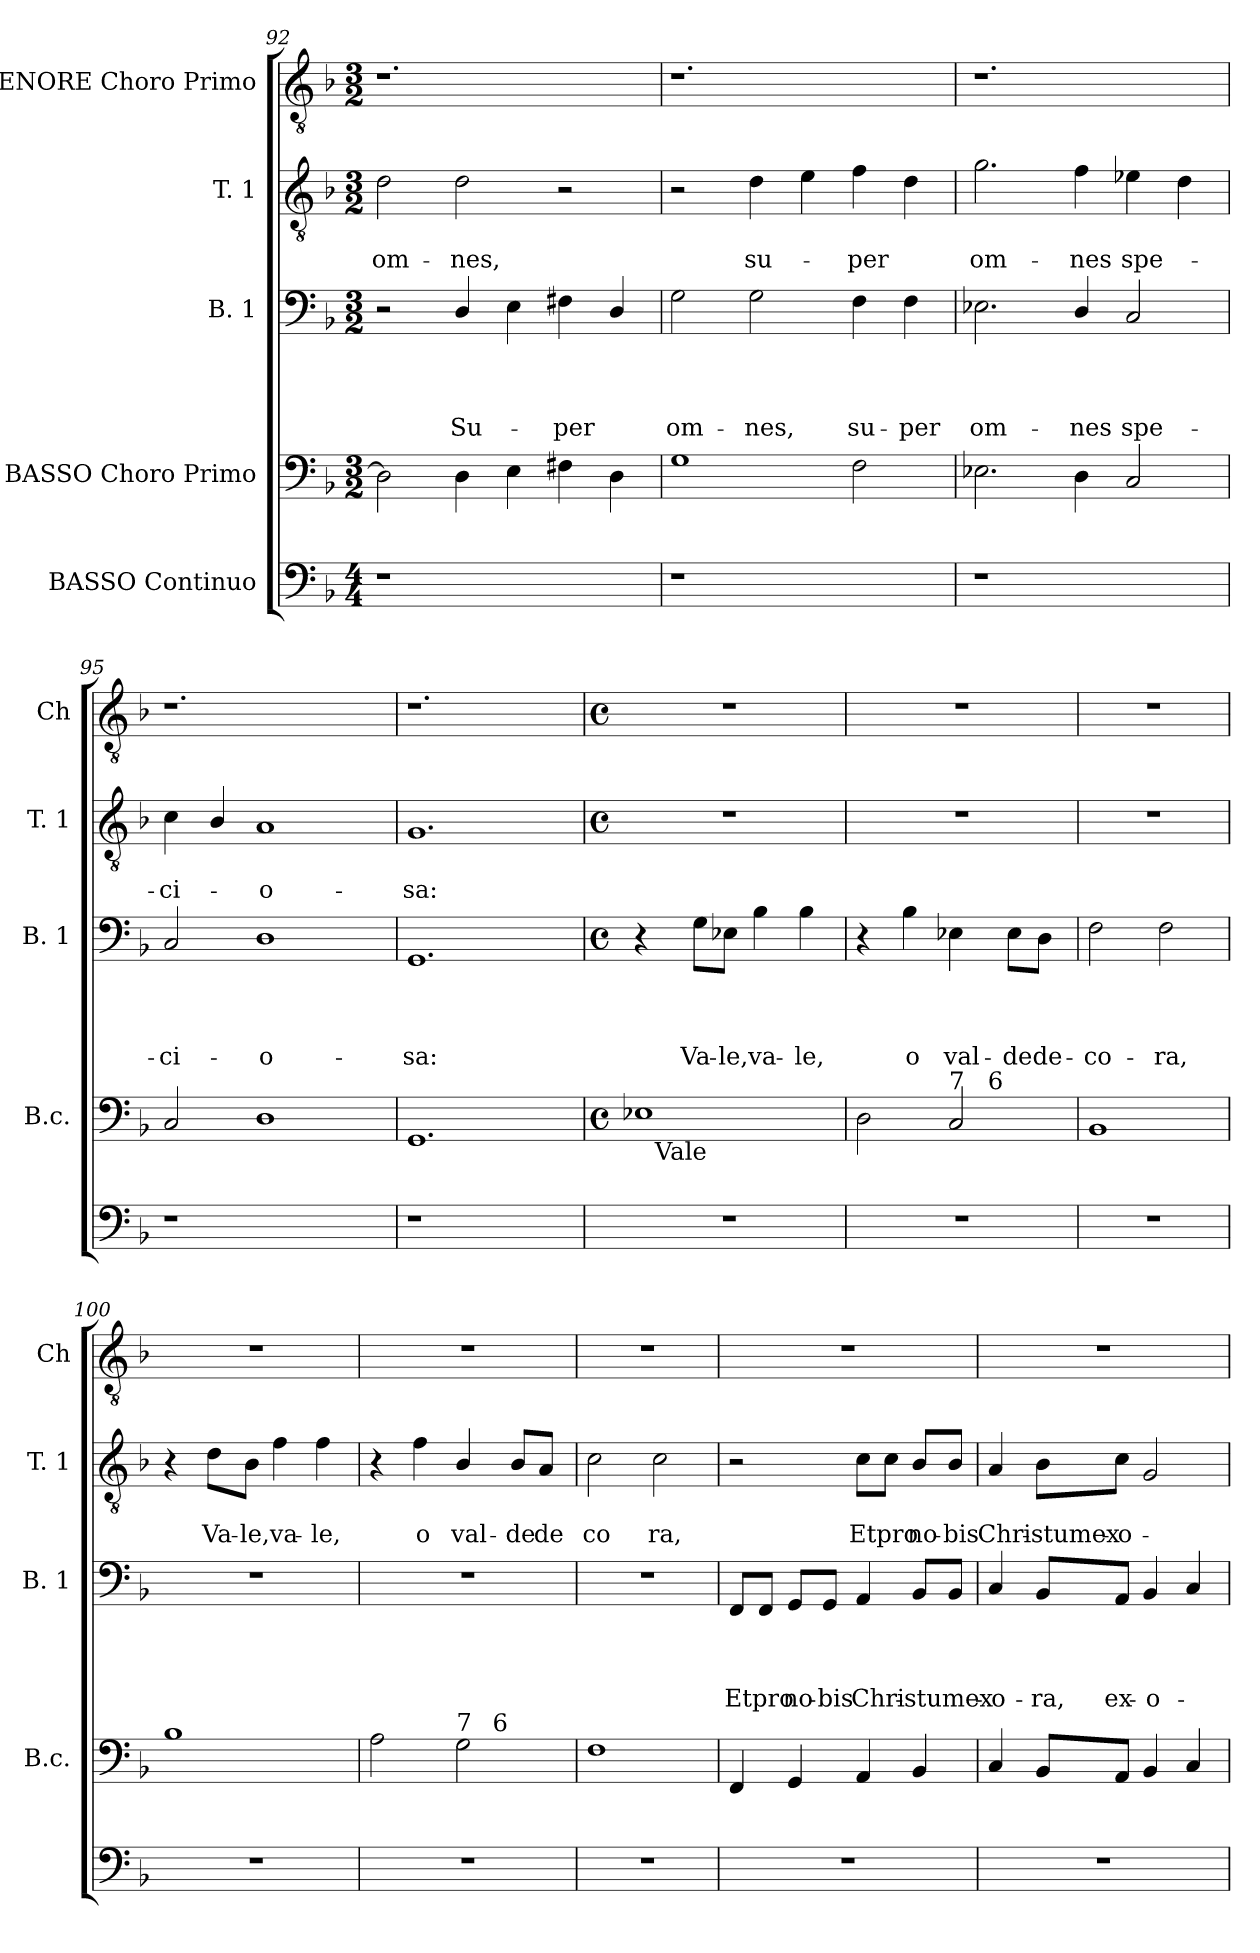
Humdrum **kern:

**kern	**kern	**kern	**text	**text	**text	**text	**kern	**text	**text	**kern
*part5	*part4	*part3	*part3	*part3	*part3	*part3	*part2	*part2	*part2	*part1
*staff5	*staff4	*staff3	*staff3	*staff3	*staff3	*staff3	*staff2	*staff2	*staff2	*staff1
*I"BASSO Continuo	*I"BASSO Choro Primo	*I"B. 1	*	*	*	*	*I"T. 1	*	*	*I"TENORE Choro Primo
*	*I'B.c.	*I'B. 1	*	*	*	*	*I'T. 1	*	*	*I'Ch
*clefF4	*clefF4	*clefF4	*	*	*	*	*clefGv2	*	*	*clefGv2
*ITrd7c12	*ITrd7c12	*	*	*	*	*	*	*	*	*
*k[b-]	*k[b-]	*k[b-]	*	*	*	*	*k[b-]	*	*	*k[b-]
*F:	*F:	*F:	*	*	*	*	*F:	*	*	*F:
*M4/4	*M3/2	*M3/2	*	*	*	*	*M3/2	*	*	*M3/2
=92	=92	=92	=92	=92	=92	=92	=92	=92	=92	=92
!	!	!	!	!	!	!	!	!	!LO:LY:b	!
1r	2DD\]	2r	.	.	.	.	2d\	.	om-	1.r
!	!	!	!	!	!	!LO:LY:b	!	!	!LO:LY:b	!
.	4DD\	4D/	.	.	.	Su-	2d\	.	-nes,	.
.	4EE\	4E\	.	.	.	.	.	.	.	.
!	!	!	!	!	!	!LO:LY:b	!	!	!	!
2ryy	4FF#X\	4F#X\	.	.	.	-per	2r	.	.	.
.	4DD\	4D/	.	.	.	.	.	.	.	.
!!LO:PB:g=z
=93	=93	=93	=93	=93	=93	=93	=93	=93	=93	=93
!	!	!	!	!	!	!LO:LY:b	!	!	!	!
1r	1GG	2G\	.	.	.	om-	2r	.	.	1.r
!	!	!	!	!	!	!LO:LY:b	!	!	!LO:LY:b	!
.	.	2G\	.	.	.	-nes,	4d\	.	su-	.
.	.	.	.	.	.	.	4e\	.	.	.
!	!	!	!	!	!	!LO:LY:b	!	!	!LO:LY:b	!
2ryy	2FF>\	4F\	.	.	.	su-	4f\	.	-per	.
!	!	!	!	!	!	!LO:LY:b:rj	!	!	!	!
.	.	4F\	.	.	.	-per	4d\	.	.	.
=94	=94	=94	=94	=94	=94	=94	=94	=94	=94	=94
!	!	!	!	!	!	!LO:LY:b	!	!	!LO:LY:b	!
1r	2.EE-X\	2.E-X\	.	.	.	om-	2.g\	.	om-	1.r
!	!	!	!	!	!	!LO:LY:b	!	!	!LO:LY:b	!
.	4DD\	4D/	.	.	.	-nes	4f\	.	-nes	.
!	!	!	!	!	!	!LO:LY:b	!	!	!LO:LY:b	!
2ryy	2CC/	2C/	.	.	.	spe-	4e-X\	.	spe-	.
.	.	.	.	.	.	.	4d\	.	.	.
=95	=95	=95	=95	=95	=95	=95	=95	=95	=95	=95
!	!	!	!	!	!	!LO:LY:b	!	!	!LO:LY:b	!
1r	2CC/	2C/	.	.	.	-ci-	4c\	.	-ci-	1.r
.	.	.	.	.	.	.	4B-/	.	.	.
!	!	!	!	!	!	!LO:LY:b:rj	!	!	!LO:LY:b:rj	!
.	1DD	1D	.	.	.	-o-	1A	.	-o-	.
2ryy	.	.	.	.	.	.	.	.	.	.
=96	=96	=96	=96	=96	=96	=96	=96	=96	=96	=96
!	!	!	!	!	!	!LO:LY:b	!	!	!LO:LY:b	!
1r	1.GGG	1.GG	.	.	.	-sa:	1.G	.	-sa:	1.r
2ryy	.	.	.	.	.	.	.	.	.	.
=97	=97	=97	=97	=97	=97	=97	=97	=97	=97	=97
*	*M4/4	*M4/4	*	*	*	*	*M4/4	*	*	*M4/4
*	*met(c)	*met(c)	*	*	*	*	*met(c)	*	*	*met(c)
*	*^	*	*	*	*	*	*	*	*	*
1r	1EE-X>	16ryy	4r	.	.	.	.	1r	.	.	1r
!	!	!LO:TX:b:t=Vale	!	!	!	!	!	!	!	!	!
.	.	2...ryy	.	.	.	.	.	.	.	.	.
!	!	!	!	!	!	!	!LO:LY:b	!	!	!	!
.	.	.	8G\L	.	.	.	Va-	.	.	.	.
!	!	!	!	!	!	!	!LO:LY:b	!	!	!	!
.	.	.	8E-X\J	.	.	.	-le,va-	.	.	.	.
.	.	.	4B-\	.	.	.	.	.	.	.	.
!	!	!	!	!	!	!	!LO:LY:b	!	!	!	!
.	.	.	4B-\	.	.	.	-le,	.	.	.	.
=98	=98	=98	=98	=98	=98	=98	=98	=98	=98	=98	=98
1r	2DD>\	2ryy	4r	.	.	.	.	1r	.	.	1r
!	!	!	!	!	!	!	!LO:LY:b	!	!	!	!
.	.	.	4B-\	.	.	.	o	.	.	.	.
!	!LO:TX:a:t=7	!	!	!	!	!	!	!	!	!	!
!	!	!	!	!	!	!	!LO:LY:b	!	!	!	!
.	2CC/	8.ryy	4E-X\	.	.	.	val-	.	.	.	.
!	!	!LO:TX:a:t=6	!	!	!	!	!	!	!	!	!
.	.	4ryy	.	.	.	.	.	.	.	.	.
!	!	!	!	!	!	!	!LO:LY:b:rj	!	!	!	!
.	.	.	8E-\L	.	.	.	-de	.	.	.	.
!	!	!	!	!	!	!	!LO:LY:b	!	!	!	!
.	.	.	8D\J	.	.	.	de-	.	.	.	.
.	.	16ryy	.	.	.	.	.	.	.	.	.
=99	=99	=99	=99	=99	=99	=99	=99	=99	=99	=99	=99
!	!	!	!	!	!	!	!LO:LY:b	!	!	!	!
*	*v	*v	*	*	*	*	*	*	*	*	*
1r	1BBB-	2F\	.	.	.	-co-	1r	.	.	1r
!	!	!	!	!	!	!LO:LY:b	!	!	!	!
.	.	2F\	.	.	.	-ra,	.	.	.	.
!!LO:LB:g=z
=100	=100	=100	=100	=100	=100	=100	=100	=100	=100	=100
1r	1BB-	1r	.	.	.	.	4r	.	.	1r
!	!	!	!	!	!	!	!	!	!LO:LY:b	!
.	.	.	.	.	.	.	8d\L	.	Va-	.
!	!	!	!	!	!	!	!	!	!LO:LY:b	!
.	.	.	.	.	.	.	8B-\J	.	-le,va-	.
.	.	.	.	.	.	.	4f\	.	.	.
!	!	!	!	!	!	!	!	!	!LO:LY:b	!
.	.	.	.	.	.	.	4f\	.	-le,	.
=101	=101	=101	=101	=101	=101	=101	=101	=101	=101	=101
*	*^	*	*	*	*	*	*	*	*	*
1r	2AA>\	2ryy	1r	.	.	.	.	4r	.	.	1r
!	!	!	!	!	!	!	!	!	!	!LO:LY:b	!
.	.	.	.	.	.	.	.	4f\	.	o	.
!	!LO:TX:a:t=7	!	!	!	!	!	!	!	!	!	!
!	!	!	!	!	!	!	!	!	!	!LO:LY:b	!
.	2GG\	8.ryy	.	.	.	.	.	4B-/	.	val-	.
!	!	!LO:TX:a:t=6	!	!	!	!	!	!	!	!	!
.	.	4ryy	.	.	.	.	.	.	.	.	.
!	!	!	!	!	!	!	!	!	!	!LO:LY:b:rj	!
.	.	.	.	.	.	.	.	8B-/L	.	-de	.
!	!	!	!	!	!	!	!	!	!	!LO:LY:b	!
.	.	.	.	.	.	.	.	8A/J	.	de	.
.	.	16ryy	.	.	.	.	.	.	.	.	.
=102	=102	=102	=102	=102	=102	=102	=102	=102	=102	=102	=102
!	!	!	!	!	!	!	!	!	!	!LO:LY:b	!
*	*v	*v	*	*	*	*	*	*	*	*	*
1r	1FF	1r	.	.	.	.	2c\	.	co	1r
!	!	!	!	!	!	!	!	!	!LO:LY:b	!
.	.	.	.	.	.	.	2c\	.	ra,	.
=103	=103	=103	=103	=103	=103	=103	=103	=103	=103	=103
!	!	!	!	!	!	!LO:LY:b	!	!	!	!
1r	4FFF/	8FF/L	.	.	.	Etpro	2r	.	.	1r
.	.	8FF/J	.	.	.	.	.	.	.	.
!	!	!	!	!	!	!LO:LY:b	!	!	!	!
.	4GGG/	8GG/L	.	.	.	no-	.	.	.	.
!	!	!	!	!	!	!LO:LY:b:rj	!	!	!	!
.	.	8GG/J	.	.	.	-bis	.	.	.	.
!	!	!	!	!	!	!LO:LY:b	!	!	!LO:LY:b	!
.	4AAA</	4AA/	.	.	.	Chri-	8c\L	.	Etpro	.
.	.	.	.	.	.	.	8c\J	.	.	.
!	!	!	!	!	!	!LO:LY:b	!	!	!LO:LY:b	!
.	4BBB-</	8BB-/L	.	.	.	-stumex-	8B-/L	.	no-	.
!	!	!	!	!	!	!	!	!	!LO:LY:b:rj	!
.	.	8BB-/J	.	.	.	.	8B-/J	.	-bis	.
=104	=104	=104	=104	=104	=104	=104	=104	=104	=104	=104
!	!	!	!	!	!	!LO:LY:b	!	!	!LO:LY:b	!
1r	4CC</	4C/	.	.	.	-o-	4A/	.	Chri-	1r
!	!	!	!	!	!	!LO:LY:b	!	!	!LO:LY:b	!
.	8BBB-/L	8BB-/L	.	.	.	-ra,	8B-\L	.	-stumex-	.
!	!	!	!	!	!	!LO:LY:b	!	!	!LO:LY:b:rj	!
.	8AAA/J	8AA/J	.	.	.	ex-	8c\J	.	-o-	.
!	!	!	!	!	!	!LO:LY:b:rj	!	!	!	!
.	4BBB-/	4BB-/	.	.	.	-o-	2G/	.	.	.
.	4CC/	4C/	.	.	.	.	.	.	.	.
=	=	=	=	=	=	=	=	=	=	=
*-	*-	*-	*-	*-	*-	*-	*-	*-	*-	*-
